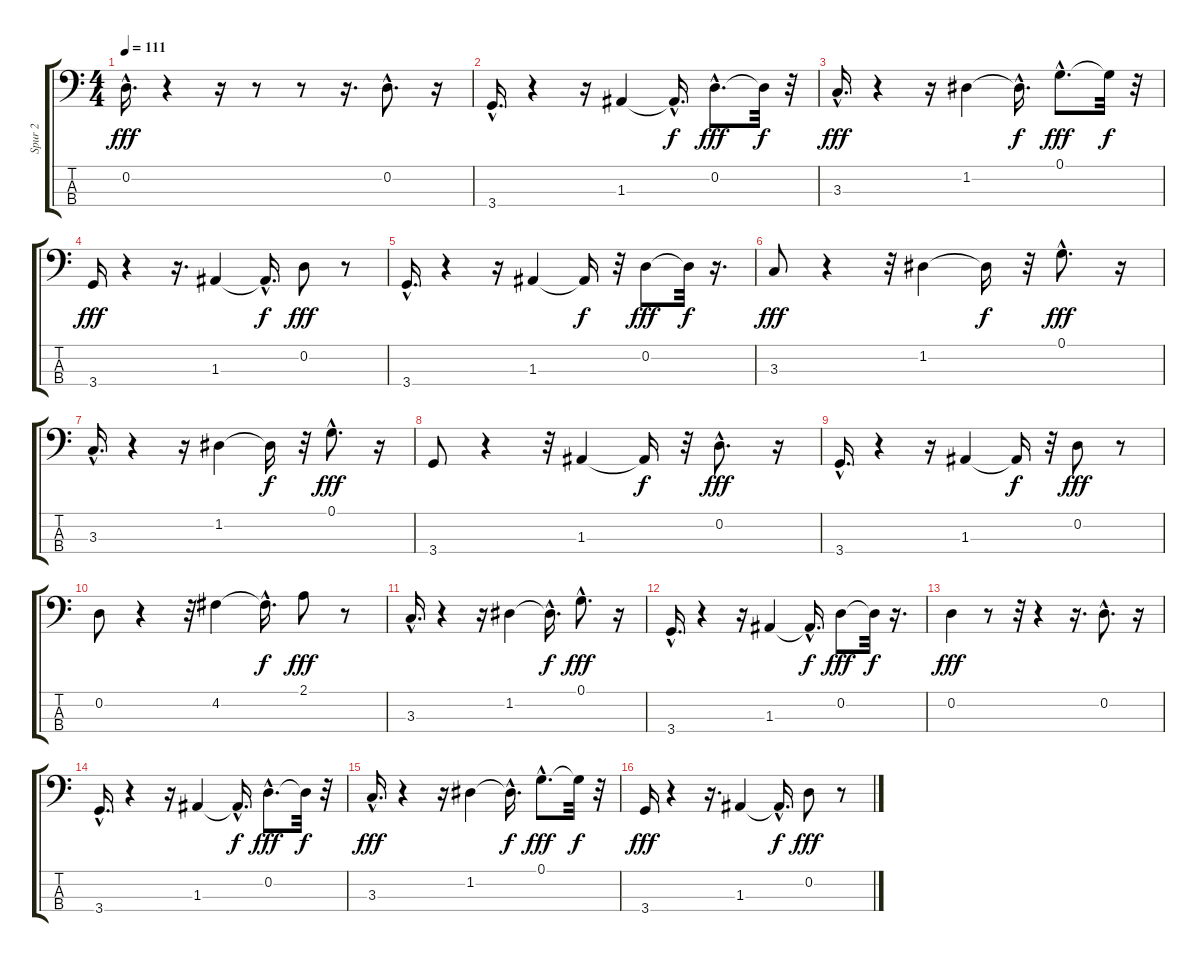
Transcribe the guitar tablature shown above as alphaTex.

\track ("Spur 2" "Spur 2") {instrument electricbassfinger}
\staff {score tabs}
\tuning (G2 D2 A1 E1) {hide}
\ts (4 4)
\tempo 111
\clef f4
\ks c
0.2{hac}.16{d dy fff} r.4 r.16 r.8 r.8 r.16{d} 0.2{hac}.8{d} r.16 |
3.4{hac}.16{d} r.4 r.16 1.3.4 1.3{hac t}.16{d dy f} 0.2{hac}.8{d dy fff} 0.2{t}.32{dy f} r.32 |
3.3{hac}.16{d dy fff} r.4 r.16 1.2.4 1.2{hac t}.16{d dy f} 0.1{hac}.8{d dy fff} 0.1{t}.32{dy f} r.32 |
3.4.16{dy fff} r.4 r.16{d} 1.3.4 1.3{hac t}.16{d dy f} 0.2.8{dy fff} r.8 |
3.4{hac}.16{d} r.4 r.16 1.3.4 1.3{t}.16{dy f} r.32 0.2.8{dy fff} 0.2{t}.32{dy f} r.16{d} |
3.3.8{dy fff} r.4 r.32 1.2.4 1.2{t}.16{dy f} r.32 0.1{hac}.8{d dy fff} r.16 |
3.3{hac}.16{d} r.4 r.16 1.2.4 1.2{t}.16{dy f} r.32 0.1{hac}.8{d dy fff} r.16 |
3.4.8 r.4 r.32 1.3.4 1.3{t}.16{dy f} r.32 0.2{hac}.8{d dy fff} r.16 |
3.4{hac}.16{d} r.4 r.16 1.3.4 1.3{t}.16{dy f} r.32 0.2.8{dy fff} r.8 |
0.2.8 r.4 r.32 4.2.4 4.2{hac t}.16{d dy f} 2.1.8{dy fff} r.8 |
3.3{hac}.16{d} r.4 r.16 1.2.4 1.2{hac t}.16{d dy f} 0.1{hac}.8{d dy fff} r.16 |
3.4{hac}.16{d} r.4 r.16 1.3.4 1.3{hac t}.16{d dy f} 0.2.8{dy fff} 0.2{t}.32{dy f} r.16{d} |
0.2.4{dy fff} r.8 r.32 r.4 r.16{d} 0.2{hac}.8{d} r.16 |
3.4{hac}.16{d} r.4 r.16 1.3.4 1.3{hac t}.16{d dy f} 0.2{hac}.8{d dy fff} 0.2{t}.32{dy f} r.32 |
3.3{hac}.16{d dy fff} r.4 r.16 1.2.4 1.2{hac t}.16{d dy f} 0.1{hac}.8{d dy fff} 0.1{t}.32{dy f} r.32 |
3.4.16{dy fff} r.4 r.16{d} 1.3.4 1.3{hac t}.16{d dy f} 0.2.8{dy fff} r.8
